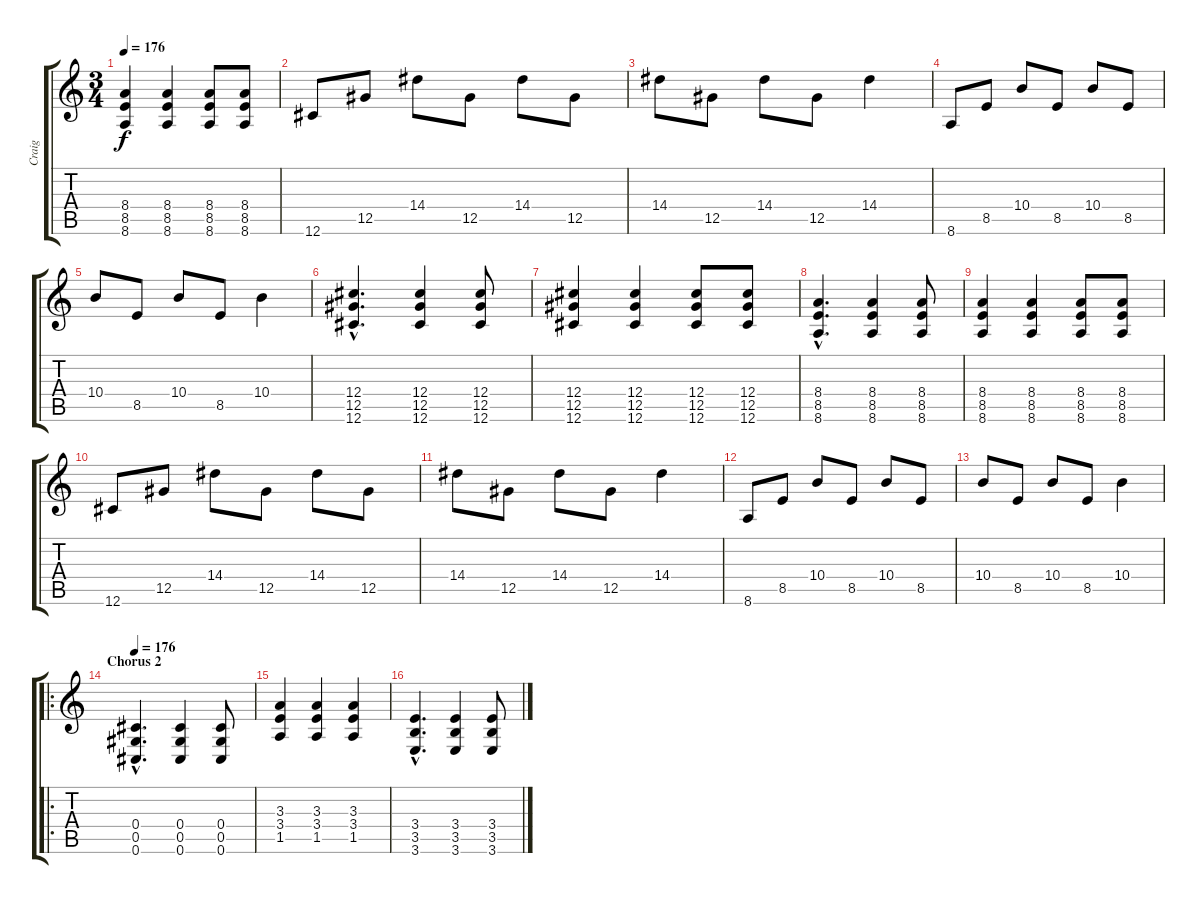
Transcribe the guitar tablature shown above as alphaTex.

\track ("Craig" "Craig") {instrument distortionguitar}
\staff {score tabs}
\tuning (Eb4 Bb3 Gb3 Db3 Ab2 Db2) {hide}
\ts (3 4)
\tempo 176
\clef g2
\ks c
(8.4 8.5 8.6).4{dy f} (8.4 8.5 8.6).4 (8.4 8.5 8.6).8 (8.4 8.5 8.6).8 |
12.6.8 12.5.8 14.4.8 12.5.8 14.4.8 12.5.8 |
14.4.8 12.5.8 14.4.8 12.5.8 14.4.4 |
8.6.8 8.5.8 10.4.8 8.5.8 10.4.8 8.5.8 |
10.4.8 8.5.8 10.4.8 8.5.8 10.4.4 |
(12.4{hac} 12.5{hac} 12.6{hac}).4{d} (12.4 12.5 12.6).4 (12.4 12.5 12.6).8 |
(12.4 12.5 12.6).4 (12.4 12.5 12.6).4 (12.4 12.5 12.6).8 (12.4 12.5 12.6).8 |
(8.4{hac} 8.5{hac} 8.6{hac}).4{d} (8.4 8.5 8.6).4 (8.4 8.5 8.6).8 |
(8.4 8.5 8.6).4 (8.4 8.5 8.6).4 (8.4 8.5 8.6).8 (8.4 8.5 8.6).8 |
12.6.8 12.5.8 14.4.8 12.5.8 14.4.8 12.5.8 |
14.4.8 12.5.8 14.4.8 12.5.8 14.4.4 |
8.6.8 8.5.8 10.4.8 8.5.8 10.4.8 8.5.8 |
10.4.8 8.5.8 10.4.8 8.5.8 10.4.4 |
\ro
\section ("" "Chorus 2")
\tempo 176
(0.4{hac} 0.5{hac} 0.6{hac}).4{d} (0.4 0.5 0.6).4 (0.4 0.5 0.6).8 |
(3.3 3.4 1.5).4 (3.3 3.4 1.5).4 (3.3 3.4 1.5).4 |
(3.4{hac} 3.5{hac} 3.6{hac}).4{d} (3.4 3.5 3.6).4 (3.4 3.5 3.6).8
